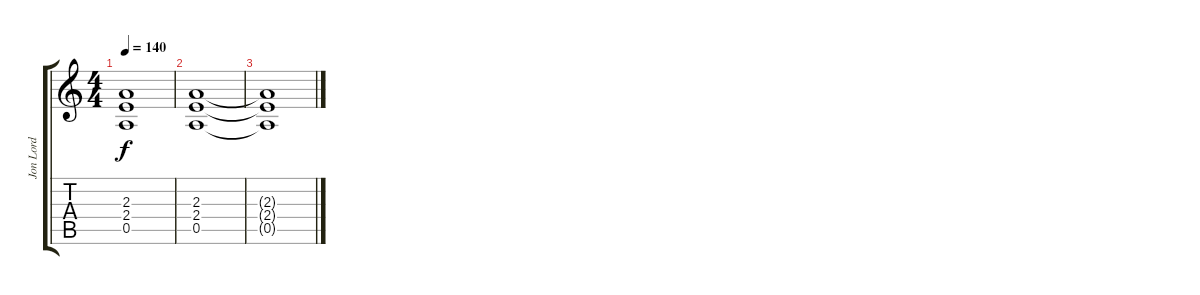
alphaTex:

\track ("Jon Lord" "Jon Lord") {instrument electricguitarjazz}
\staff {score tabs}
\tuning (E4 B3 G3 D3 A2 E2) {hide}
\ts (4 4)
\tempo 140
\clef g2
\ks c
(2.3{t} 2.4{t} 0.5{t}).1{dy f} |
(2.3 2.4 0.5).1 |
(2.3{t} 2.4{t} 0.5{t}).1
